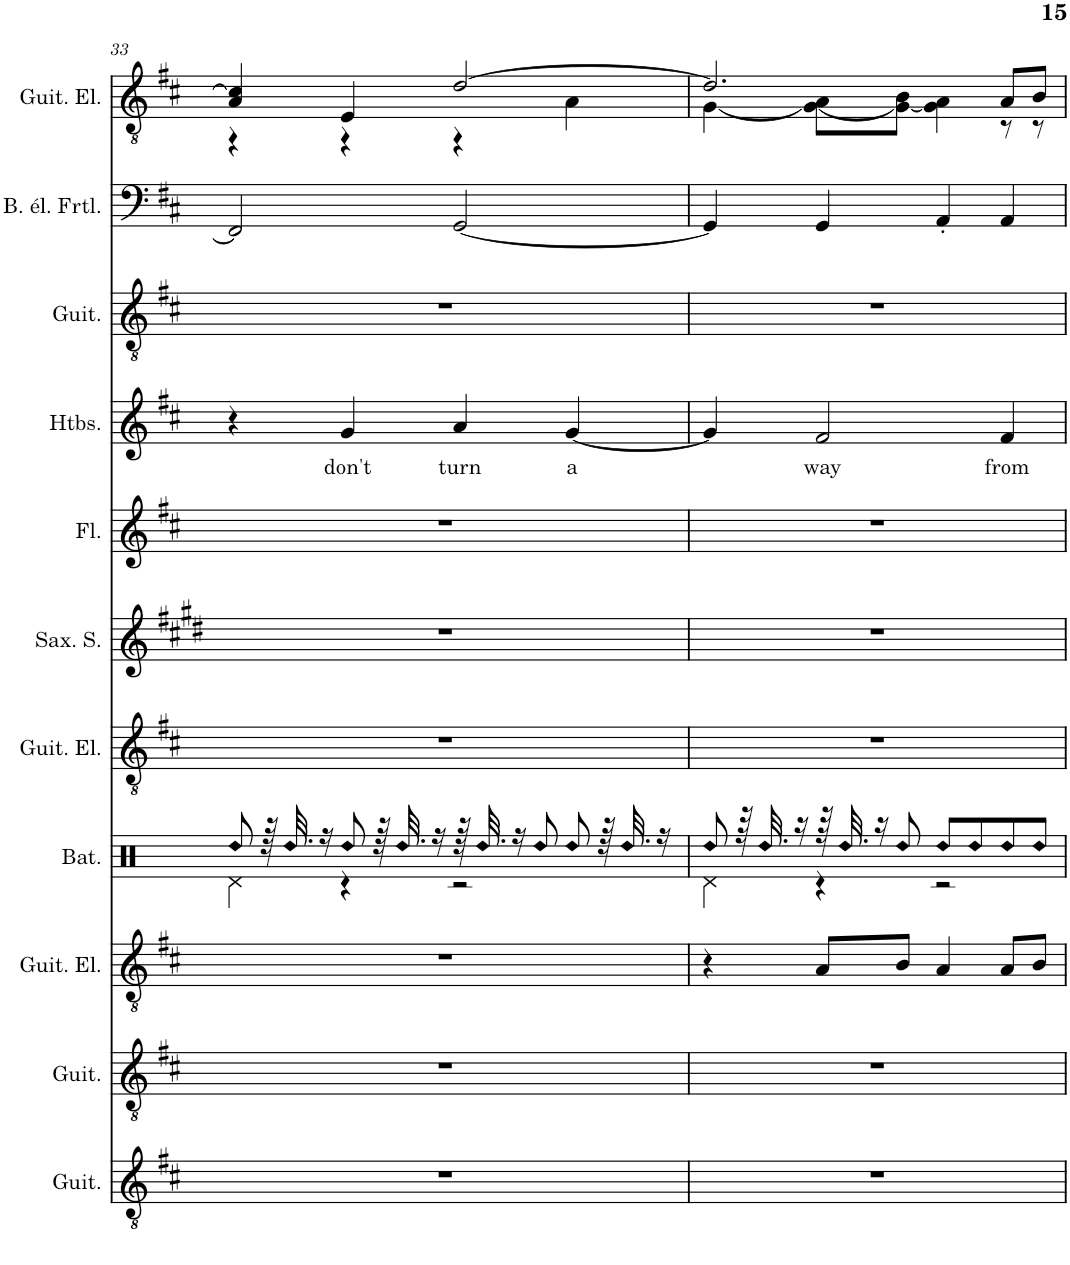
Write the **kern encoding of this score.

**kern	**kern	**kern	**kern	**kern	**kern	**kern	**kern	**text	**kern	**kern	**kern
*part11	*part10	*part9	*part8	*part7	*part6	*part5	*part4	*part4	*part3	*part2	*part1
*staff11	*staff10	*staff9	*staff8	*staff7	*staff6	*staff5	*staff4	*staff4	*staff3	*staff2	*staff1
*I"Guitare acoustique	*I"Guitare acoustique	*I"Guitare électrique	*I"Batterie	*I"Guitare électrique	*I"Saxophone Soprano	*I"Flûte	*I"Hautbois	*	*I"Guitare acoustique	*I"Basse électrique fretless	*I"Guitare électrique
*I'Guit.	*I'Guit.	*I'Guit. El.	*I'Bat.	*I'Guit. El.	*I'Sax. S.	*I'Fl.	*I'Htbs.	*	*I'Guit.	*I'B. él. Frtl.	*I'Guit. El.
!!LO:PB:g=z
*clefGv2	*clefGv2	*clefGv2	*clefX	*clefGv2	*clefG2	*clefG2	*clefG2	*	*clefGv2	*clefF4	*clefGv2
*	*	*	*	*	*Trd1c2	*	*	*	*	*Trd7c12	*
*k[f#c#]	*k[f#c#]	*k[f#c#]	*k[]	*k[f#c#]	*k[f#c#g#d#]	*k[f#c#]	*k[f#c#]	*	*k[f#c#]	*k[f#c#]	*k[f#c#]
*M4/4	*M4/4	*M4/4	*M4/4	*M4/4	*M4/4	*M4/4	*M4/4	*	*M4/4	*M4/4	*M4/4
=33	=33	=33	=33	=33	=33	=33	=33	=33	=33	=33	=33
!	!	!	!LO:N:head=diamond	!	!	!	!	!	!	!	!
*	*	*	*^	*	*	*	*	*	*	*	*^
1r	1r	1r	8Rdd/	4Rd\	1r	1r	1r	4r	.	1r	2FF#/]	4A/ 4c#/]	4r
.	.	.	64r	.	.	.	.	.	.	.	.	.	.
!	!	!	!LO:N:head=diamond	!	!	!	!	!	!	!	!	!	!
.	.	.	32.Rdd/	.	.	.	.	.	.	.	.	.	.
.	.	.	16r	.	.	.	.	.	.	.	.	.	.
!	!	!	!LO:N:head=diamond	!	!	!	!	!	!LO:LY:b	!	!	!	!
.	.	.	8Rdd/	4r	.	.	.	4g/	don't	.	.	4E/	4r
.	.	.	64r	.	.	.	.	.	.	.	.	.	.
!	!	!	!LO:N:head=diamond	!	!	!	!	!	!	!	!	!	!
.	.	.	32.Rdd/	.	.	.	.	.	.	.	.	.	.
.	.	.	16r	.	.	.	.	.	.	.	.	.	.
!	!	!	!	!	!	!	!	!	!LO:LY:b	!	!	!	!
.	.	.	64r	2r	.	.	.	4a/	turn	.	[2GG/	[2d/	4r
!	!	!	!LO:N:head=diamond	!	!	!	!	!	!	!	!	!	!
.	.	.	32.Rdd/	.	.	.	.	.	.	.	.	.	.
.	.	.	16r	.	.	.	.	.	.	.	.	.	.
!	!	!	!LO:N:head=diamond	!	!	!	!	!	!	!	!	!	!
.	.	.	8Rdd/	.	.	.	.	.	.	.	.	.	.
!	!	!	!LO:N:head=diamond	!	!	!	!	!	!LO:LY:b	!	!	!	!
.	.	.	8Rdd/	.	.	.	.	[4g/	a	.	.	.	4A\
.	.	.	64r	.	.	.	.	.	.	.	.	.	.
!	!	!	!LO:N:head=diamond	!	!	!	!	!	!	!	!	!	!
.	.	.	32.Rdd/	.	.	.	.	.	.	.	.	.	.
.	.	.	16r	.	.	.	.	.	.	.	.	.	.
=34	=34	=34	=34	=34	=34	=34	=34	=34	=34	=34	=34	=34	=34
!	!	!	!LO:N:head=diamond	!	!	!	!	!	!	!	!	!	!
1r	1r	4r	8Rdd/	4Rd\	1r	1r	1r	4g/]	.	1r	4GG/]	2.d/]	[4G\
.	.	.	64r	.	.	.	.	.	.	.	.	.	.
!	!	!	!LO:N:head=diamond	!	!	!	!	!	!	!	!	!	!
.	.	.	32.Rdd/	.	.	.	.	.	.	.	.	.	.
.	.	.	16r	.	.	.	.	.	.	.	.	.	.
!	!	!	!	!	!	!	!	!	!LO:LY:b	!	!	!	!
.	.	8A/L	64r	4r	.	.	.	2f#/	way	.	4GG/	.	8G\_ 8A\L
!	!	!	!LO:N:head=diamond	!	!	!	!	!	!	!	!	!	!
.	.	.	32.Rdd/	.	.	.	.	.	.	.	.	.	.
.	.	.	16r	.	.	.	.	.	.	.	.	.	.
!	!	!	!LO:N:head=diamond	!	!	!	!	!	!	!	!	!	!
.	.	8B/J	8Rdd/	.	.	.	.	.	.	.	.	.	8G\_ 8B\J
!	!	!	!LO:N:head=diamond	!	!	!	!	!	!	!	!	!	!
.	.	4A/	8Rdd/L	2r	.	.	.	.	.	.	4AA'/	.	4G\] 4A\
!	!	!	!LO:N:head=diamond	!	!	!	!	!	!	!	!	!	!
.	.	.	8Rdd/	.	.	.	.	.	.	.	.	.	.
!	!	!	!LO:N:head=diamond	!	!	!	!	!	!LO:LY:b	!	!	!	!
.	.	8A/L	8Rdd/	.	.	.	.	4f#/	from	.	4AA/	8A/L	8r
!	!	!	!LO:N:head=diamond	!	!	!	!	!	!	!	!	!	!
.	.	8B/J	8Rdd/J	.	.	.	.	.	.	.	.	8B/J	8r
*	*	*	*v	*v	*	*	*	*	*	*	*	*v	*v
=	=	=	=	=	=	=	=	=	=	=	=
*-	*-	*-	*-	*-	*-	*-	*-	*-	*-	*-	*-
